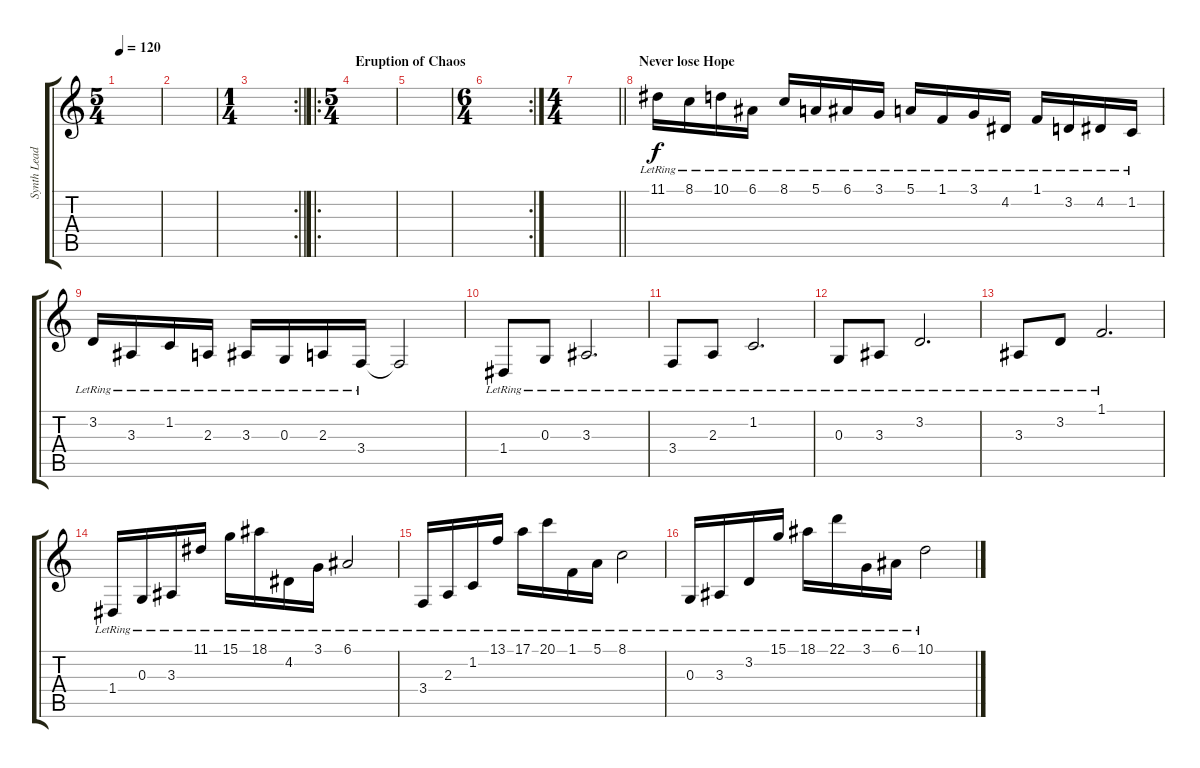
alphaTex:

\track ("Synth Lead" "Synth Lead") {instrument lead2sawtooth}
\staff {score tabs}
\tuning (E4 B3 G3 D3 A2 E2) {hide}
\ts (5 4)
\tempo 120
\clef g2
\ks c
|
|
\rc 2
\ts (1 4)
\barLineRight lightlight
|
\ro
\ts (5 4)
\section ("" "Eruption of Chaos")
|
|
\rc 2
\ts (6 4)
|
\ts (4 4)
\barLineRight lightlight
|
\section ("" "Never lose Hope")
11.1{lr}.16 8.1{lr}.16 10.1{lr}.16 6.1{lr}.16 8.1{lr}.16 5.1{lr}.16 6.1{lr}.16 3.1{lr}.16 5.1{lr}.16 1.1{lr}.16 3.1{lr}.16 4.2{lr}.16 1.1{lr}.16 3.2{lr}.16 4.2{lr}.16 1.2{lr}.16 |
3.2{lr}.16 3.3{lr}.16 1.2{lr}.16 2.3{lr}.16 3.3{lr}.16 0.3{lr}.16 2.3{lr}.16 3.4{lr}.16 3.4{t}.2 |
1.4{lr}.8 0.3{lr}.8 3.3{lr}.2{d} |
3.4{lr}.8 2.3{lr}.8 1.2{lr}.2{d} |
0.3{lr}.8 3.3{lr}.8 3.2{lr}.2{d} |
3.3{lr}.8 3.2{lr}.8 1.1{lr}.2{d} |
1.4{lr}.16 0.3{lr}.16 3.3{lr}.16 11.1{lr}.16 15.1{lr}.16 18.1{lr}.16 4.2{lr}.16 3.1{lr}.16 6.1{lr}.2 |
3.4{lr}.16 2.3{lr}.16 1.2{lr}.16 13.1{lr}.16 17.1{lr}.16 20.1{lr}.16 1.1{lr}.16 5.1{lr}.16 8.1{lr}.2 |
0.3{lr}.16 3.3{lr}.16 3.2{lr}.16 15.1{lr}.16 18.1{lr}.16 22.1{lr}.16 3.1{lr}.16 6.1{lr}.16 10.1{lr}.2
